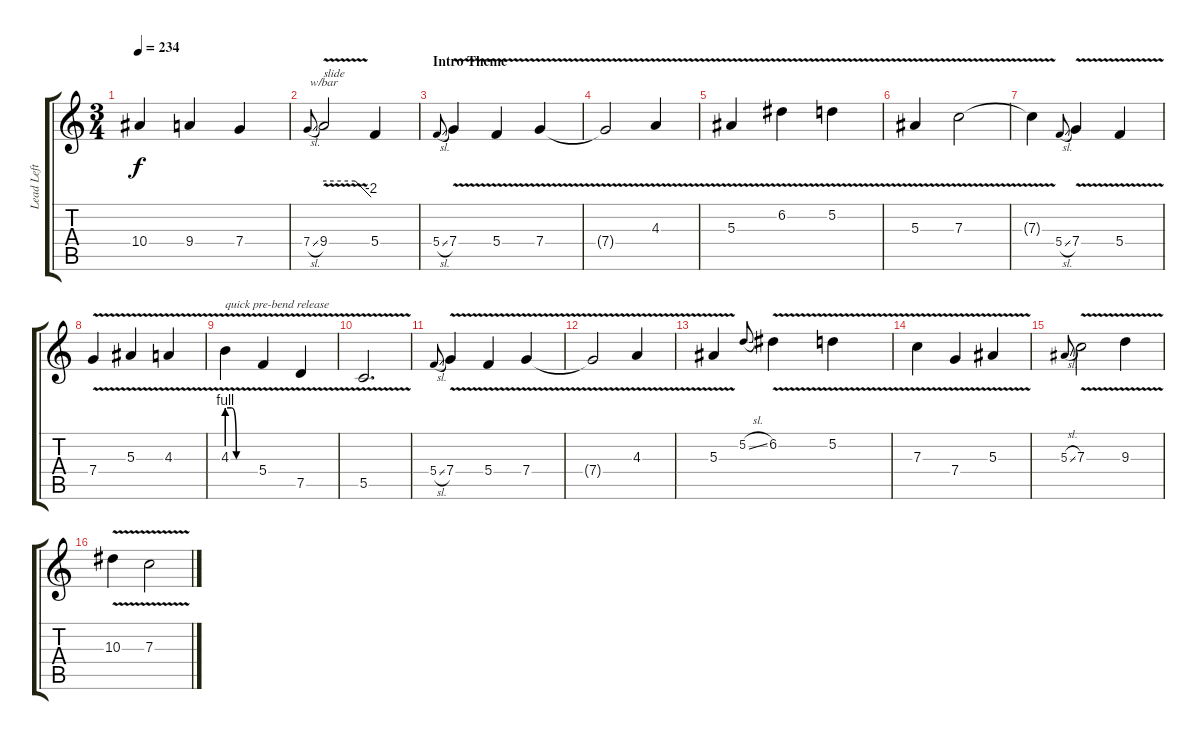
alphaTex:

\track ("Lead Left" "Lead Left") {instrument distortionguitar}
\staff {score tabs}
\tuning (D4 A3 F3 C3 G2 D2) {hide}
\ts (3 4)
\tempo 234
\clef g2
\ks c
10.4.4{dy f} 9.4.4 7.4.4 |
7.4{sl}.8{gr onbeat} 9.4{v}.2{tbe (custom default 0 0 40 0 60 -8) txt "slide"} 5.4.4 |
\section ("" "Intro Theme")
5.4{sl}.8{gr onbeat} 7.4{v}.4 5.4{v}.4 7.4{v}.4 |
7.4{t}.2 4.3{v}.4 |
5.3{v}.4 6.2{v}.4 5.2{v}.4 |
5.3{v}.4 7.3{v}.2 |
7.3{t}.4 5.4{sl}.8{gr onbeat} 7.4{v}.4 5.4{v}.4 |
7.4{v}.4 5.3{v}.4 4.3{v}.4 |
4.3{be (custom 0 4 10 4 20 0 60 0) v}.4{txt "quick pre-bend release"} 5.4{v}.4 7.5{v}.4 |
5.5{v}.2{d} |
5.4{sl}.8{gr onbeat} 7.4{v}.4 5.4{v}.4 7.4{v}.4 |
7.4{t}.2 4.3{v}.4 |
5.3{v}.4 5.2{sl}.8{gr onbeat} 6.2{v}.4 5.2{v}.4 |
7.3{v}.4 7.4{v}.4 5.3{v}.4 |
5.3{sl}.8{gr onbeat} 7.3{v}.2 9.3{v}.4 |
10.3{v}.4 7.3{v}.2
